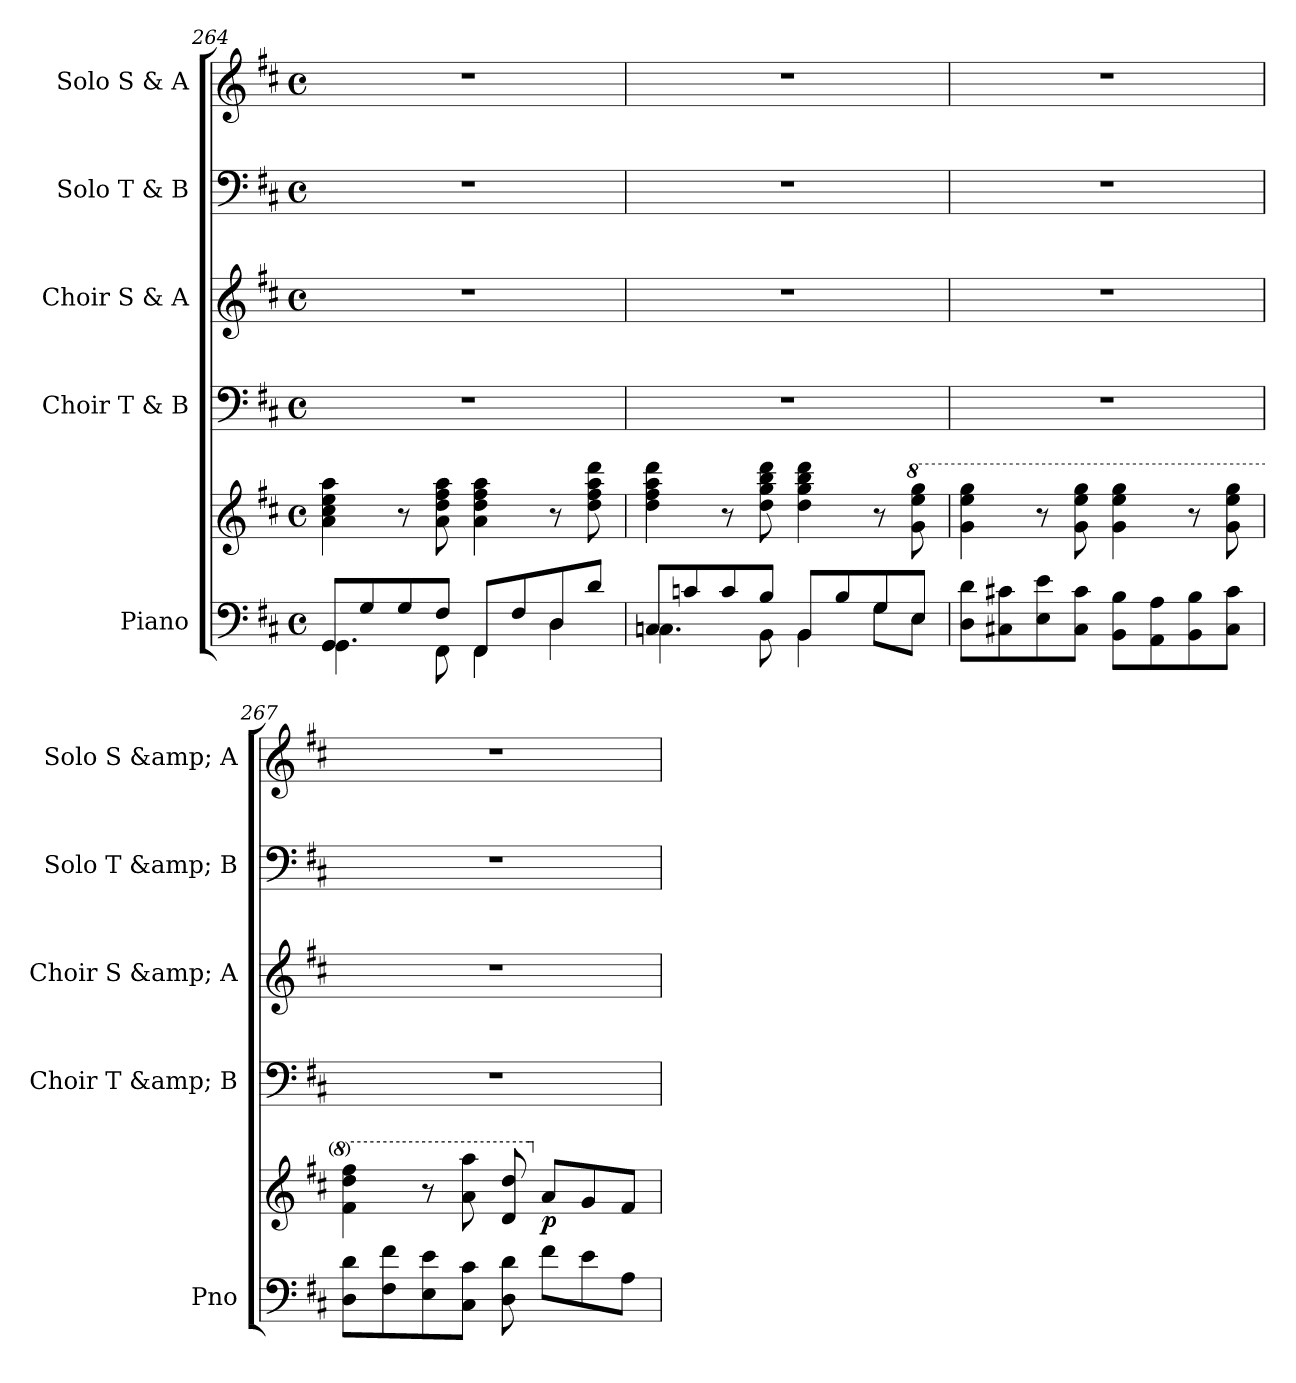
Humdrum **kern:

**kern	**kern	**dynam	**kern	**kern	**kern	**kern
*part5	*part5	*part5	*part4	*part3	*part2	*part1
*staff6	*staff5	*staff5/6	*staff4	*staff3	*staff2	*staff1
*I"Piano	*	*	*I"Choir T &amp; B	*I"Choir S &amp; A	*I"Solo T &amp; B	*I"Solo S &amp; A
*I'Pno	*	*	*I'Choir T &amp; B	*I'Choir S &amp; A	*I'Solo T &amp; B	*I'Solo S &amp; A
*clefF4	*clefG2	*	*clefF4	*clefG2	*clefF4	*clefG2
*k[f#c#]	*k[f#c#]	*	*k[f#c#]	*k[f#c#]	*k[f#c#]	*k[f#c#]
*M4/4	*M4/4	*	*M4/4	*M4/4	*M4/4	*M4/4
*met(c)	*met(c)	*	*met(c)	*met(c)	*met(c)	*met(c)
=264	=264	=264	=264	=264	=264	=264
*^	*	*	*	*	*	*
8GG/L	4.GG\	4a\ 4cc#\ 4ee\ 4aa\	.	1r	1r	1r	1r
8G/	.	.	.	.	.	.	.
8G/	.	8r	.	.	.	.	.
8F#/J	8FF#\	8a\ 8dd\ 8ff#\ 8aa\	.	.	.	.	.
8FF#/L	4FF#\	4a\ 4dd\ 4ff#\ 4aa\	.	.	.	.	.
8F#/	.	.	.	.	.	.	.
8D/	4D\	8r	.	.	.	.	.
8d/J	.	8dd\ 8ff#\ 8aa\ 8ddd\	.	.	.	.	.
=265	=265	=265	=265	=265	=265	=265	=265
8Cn/L	4.Cn\	4dd\ 4ff#\ 4aa\ 4ddd\	.	1r	1r	1r	1r
8cn/	.	.	.	.	.	.	.
8c/	.	8r	.	.	.	.	.
8B/J	8BB\	8dd\ 8gg\ 8bb\ 8ddd\	.	.	.	.	.
8BB/L	4BB\	4dd\ 4gg\ 4bb\ 4ddd\	.	.	.	.	.
8B/	.	.	.	.	.	.	.
8G/	8G\L	8r	.	.	.	.	.
*	*	*8va	*	*	*	*	*
8E/J	8E\J	8gg\ 8eee\ 8ggg\	.	.	.	.	.
*v	*v	*	*	*	*	*	*
=266	=266	=266	=266	=266	=266	=266
8D\ 8d\L	4gg\ 4eee\ 4ggg\	.	1r	1r	1r	1r
8C#X\ 8c#X\	.	.	.	.	.	.
8E\ 8e\	8r	.	.	.	.	.
8C#\ 8c#\J	8gg\ 8eee\ 8ggg\	.	.	.	.	.
8BB\ 8B\L	4gg\ 4eee\ 4ggg\	.	.	.	.	.
8AA\ 8A\	.	.	.	.	.	.
8BB\ 8B\	8r	.	.	.	.	.
8C#\ 8c#\J	8gg\ 8eee\ 8ggg\	.	.	.	.	.
!!LO:PB:g=z
=267	=267	=267	=267	=267	=267	=267
8D\ 8d\L	4ff#\ 4ddd\ 4fff#\	.	1r	1r	1r	1r
8F#\ 8f#\	.	.	.	.	.	.
8E\ 8e\	8r	.	.	.	.	.
8C#\ 8c#\J	8aa\ 8aaa\	.	.	.	.	.
8D\ 8d\	8dd/ 8ddd/	.	.	.	.	.
*	*X8va	*	*	*	*	*
!	!	!LO:DY:b	!	!	!	!
8f#\L	8a/L	p	.	.	.	.
8e\	8g/	.	.	.	.	.
8A\J	8f#/J	.	.	.	.	.
=	=	=	=	=	=	=
*-	*-	*-	*-	*-	*-	*-
